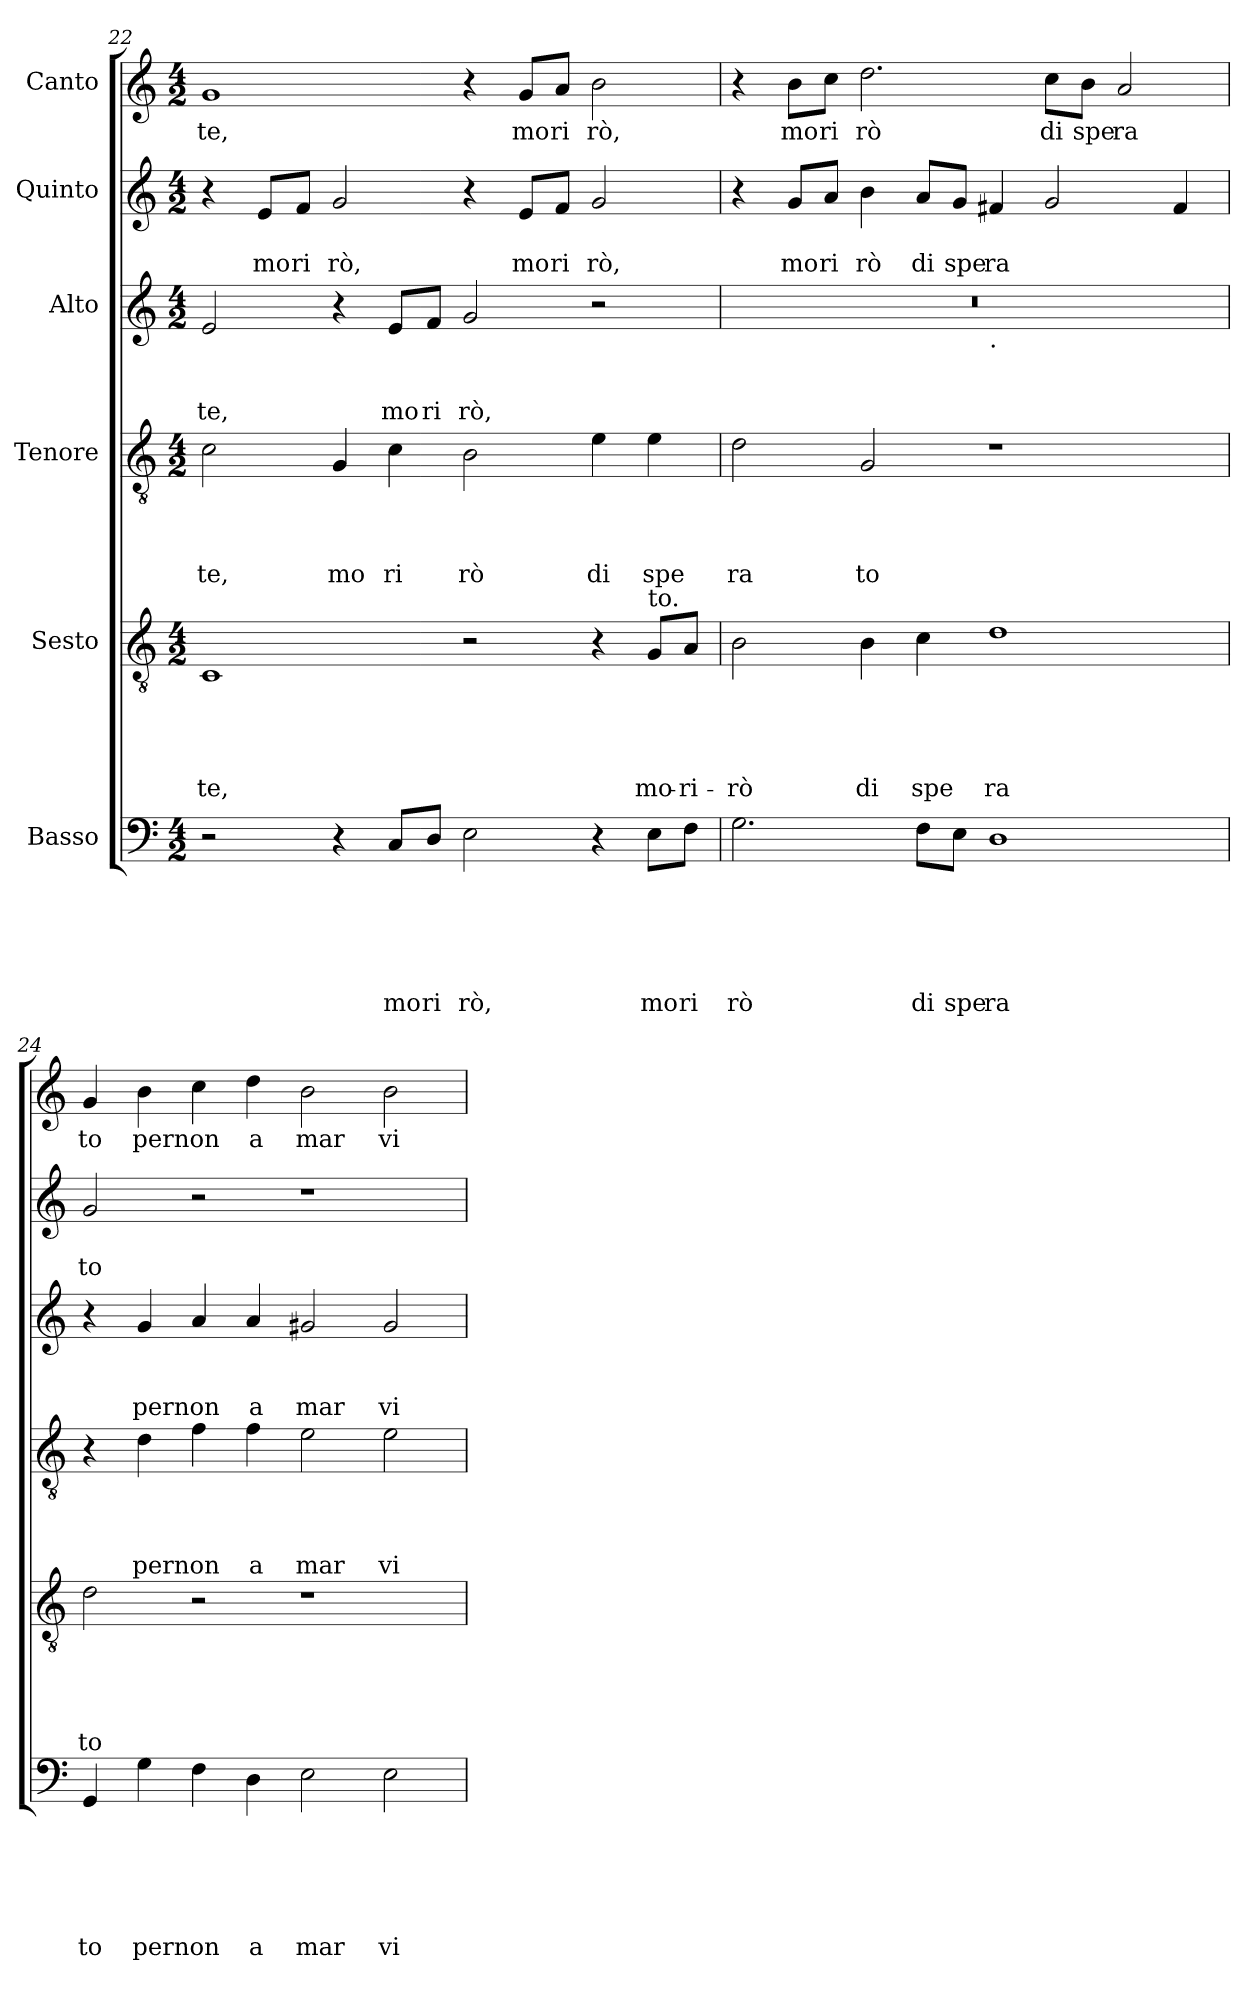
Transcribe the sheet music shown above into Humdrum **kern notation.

**kern	**text	**text	**text	**text	**text	**text	**kern	**text	**text	**text	**text	**text	**kern	**text	**text	**text	**text	**kern	**text	**text	**text	**kern	**text	**text	**kern	**text
*part6	*part6	*part6	*part6	*part6	*part6	*part6	*part5	*part5	*part5	*part5	*part5	*part5	*part4	*part4	*part4	*part4	*part4	*part3	*part3	*part3	*part3	*part2	*part2	*part2	*part1	*part1
*staff6	*staff6	*staff6	*staff6	*staff6	*staff6	*staff6	*staff5	*staff5	*staff5	*staff5	*staff5	*staff5	*staff4	*staff4	*staff4	*staff4	*staff4	*staff3	*staff3	*staff3	*staff3	*staff2	*staff2	*staff2	*staff1	*staff1
*I"Basso	*	*	*	*	*	*	*I"Sesto	*	*	*	*	*	*I"Tenore	*	*	*	*	*I"Alto	*	*	*	*I"Quinto	*	*	*I"Canto	*
*clefF4	*	*	*	*	*	*	*clefGv2	*	*	*	*	*	*clefGv2	*	*	*	*	*clefG2	*	*	*	*clefG2	*	*	*clefG2	*
*k[]	*	*	*	*	*	*	*k[]	*	*	*	*	*	*k[]	*	*	*	*	*k[]	*	*	*	*k[]	*	*	*k[]	*
*C:	*	*	*	*	*	*	*C:	*	*	*	*	*	*C:	*	*	*	*	*C:	*	*	*	*C:	*	*	*C:	*
*M4/2	*	*	*	*	*	*	*M4/2	*	*	*	*	*	*M4/2	*	*	*	*	*M4/2	*	*	*	*M4/2	*	*	*M4/2	*
=22	=22	=22	=22	=22	=22	=22	=22	=22	=22	=22	=22	=22	=22	=22	=22	=22	=22	=22	=22	=22	=22	=22	=22	=22	=22	=22
!	!	!	!	!	!	!	!	!	!	!	!	!LO:LY:b	!	!	!	!	!LO:LY:b	!	!	!	!LO:LY:b	!	!	!	!	!LO:LY:b
2r	.	.	.	.	.	.	1C	.	.	.	.	-te,	2c\	.	.	.	te,	2e/	.	.	te,	4r	.	.	1g	te,
!	!	!	!	!	!	!	!	!	!	!	!	!	!	!	!	!	!	!	!	!	!	!	!	!LO:LY:b	!	!
.	.	.	.	.	.	.	.	.	.	.	.	.	.	.	.	.	.	.	.	.	.	8e/L	.	mo	.	.
!	!	!	!	!	!	!	!	!	!	!	!	!	!	!	!	!	!	!	!	!	!	!	!	!LO:LY:b	!	!
.	.	.	.	.	.	.	.	.	.	.	.	.	.	.	.	.	.	.	.	.	.	8f/J	.	ri	.	.
!	!	!	!	!	!	!	!	!	!	!	!	!	!	!	!	!	!LO:LY:b	!	!	!	!	!	!	!LO:LY:b	!	!
4r	.	.	.	.	.	.	.	.	.	.	.	.	4G/	.	.	.	mo	4r	.	.	.	2g/	.	rò,	.	.
!	!	!	!	!	!	!LO:LY:b	!	!	!	!	!	!	!	!	!	!	!LO:LY:b	!	!	!	!LO:LY:b	!	!	!	!	!
8C/L	.	.	.	.	.	mo	.	.	.	.	.	.	4c\	.	.	.	ri	8e/L	.	.	mo	.	.	.	.	.
!	!	!	!	!	!	!LO:LY:b	!	!	!	!	!	!	!	!	!	!	!	!	!	!	!LO:LY:b	!	!	!	!	!
8D/J	.	.	.	.	.	ri	.	.	.	.	.	.	.	.	.	.	.	8f/J	.	.	ri	.	.	.	.	.
!	!	!	!	!	!	!LO:LY:b	!	!	!	!	!	!	!	!	!	!	!LO:LY:b	!	!	!	!LO:LY:b	!	!	!	!	!
2E\	.	.	.	.	.	rò,	2r	.	.	.	.	.	2B\	.	.	.	rò	2g/	.	.	rò,	4r	.	.	4r	.
!	!	!	!	!	!	!	!	!	!	!	!	!	!	!	!	!	!	!	!	!	!	!	!	!LO:LY:b	!	!LO:LY:b
.	.	.	.	.	.	.	.	.	.	.	.	.	.	.	.	.	.	.	.	.	.	8e/L	.	mo	8g/L	mo
!	!	!	!	!	!	!	!	!	!	!	!	!	!	!	!	!	!	!	!	!	!	!	!	!LO:LY:b	!	!LO:LY:b
.	.	.	.	.	.	.	.	.	.	.	.	.	.	.	.	.	.	.	.	.	.	8f/J	.	ri	8a/J	ri
!	!	!	!	!	!	!	!	!	!	!	!	!	!	!	!	!	!LO:LY:b	!	!	!	!	!	!	!LO:LY:b	!	!LO:LY:b
4r	.	.	.	.	.	.	4r	.	.	.	.	.	4e\	.	.	.	di	2r	.	.	.	2g/	.	rò,	2b\	rò,
!	!	!	!	!	!	!	!LO:TX:a:t=to.	!	!	!	!	!	!	!	!	!	!	!	!	!	!	!	!	!	!	!
!	!	!	!	!	!	!LO:LY:b	!	!	!	!	!	!LO:LY:b	!	!	!	!	!LO:LY:b	!	!	!	!	!	!	!	!	!
8E\L	.	.	.	.	.	mo	8G/L	.	.	.	.	mo-	4e\	.	.	.	spe	.	.	.	.	.	.	.	.	.
!	!	!	!	!	!	!LO:LY:b	!	!	!	!	!	!LO:LY:b	!	!	!	!	!	!	!	!	!	!	!	!	!	!
8F\J	.	.	.	.	.	ri	8A/J	.	.	.	.	-ri-	.	.	.	.	.	.	.	.	.	.	.	.	.	.
!!LO:PB:g=z
=23	=23	=23	=23	=23	=23	=23	=23	=23	=23	=23	=23	=23	=23	=23	=23	=23	=23	=23	=23	=23	=23	=23	=23	=23	=23	=23
!	!	!	!	!	!	!LO:LY:b	!	!	!	!	!	!LO:LY:b	!	!	!	!	!LO:LY:b	!	!	!	!	!	!	!	!	!
*	*	*	*	*	*	*	*	*	*	*	*	*	*	*	*	*	*	*^	*	*	*	*	*	*	*	*
2.G\	.	.	.	.	.	rò	2B\	.	.	.	.	-rò	2d\	.	.	.	ra	0r	1ryy	.	.	.	4r	.	.	4r	.
!	!	!	!	!	!	!	!	!	!	!	!	!	!	!	!	!	!	!	!	!	!	!	!	!	!LO:LY:b	!	!LO:LY:b
.	.	.	.	.	.	.	.	.	.	.	.	.	.	.	.	.	.	.	.	.	.	.	8g/L	.	mo	8b\L	mo
!	!	!	!	!	!	!	!	!	!	!	!	!	!	!	!	!	!	!	!	!	!	!	!	!	!LO:LY:b	!	!LO:LY:b
.	.	.	.	.	.	.	.	.	.	.	.	.	.	.	.	.	.	.	.	.	.	.	8a/J	.	ri	8cc\J	ri
!	!	!	!	!	!	!	!	!	!	!	!	!LO:LY:b	!	!	!	!	!LO:LY:b	!	!	!	!	!	!	!	!LO:LY:b	!	!LO:LY:b
.	.	.	.	.	.	.	4B\	.	.	.	.	di	2G/	.	.	.	to	.	.	.	.	.	4b\	.	rò	2.dd\	rò
!	!	!	!	!	!	!LO:LY:b	!	!	!	!	!	!LO:LY:b	!	!	!	!	!	!	!	!	!	!	!	!	!LO:LY:b	!	!
8F\L	.	.	.	.	.	di	4c\	.	.	.	.	spe	.	.	.	.	.	.	.	.	.	.	8a/L	.	di	.	.
!	!	!	!	!	!	!LO:LY:b	!	!	!	!	!	!	!	!	!	!	!	!	!	!	!	!	!	!	!LO:LY:b	!	!
8E\J	.	.	.	.	.	spe	.	.	.	.	.	.	.	.	.	.	.	.	.	.	.	.	8g/J	.	spe	.	.
!	!	!	!	!	!	!	!	!	!	!	!	!	!	!	!	!	!	!	!LO:TX:b:t=.	!	!	!	!	!	!	!	!
!	!	!	!	!	!	!LO:LY:b	!	!	!	!	!	!LO:LY:b	!	!	!	!	!	!	!	!	!	!	!	!	!LO:LY:b	!	!
1D	.	.	.	.	.	ra	1d	.	.	.	.	ra	1r	.	.	.	.	.	1ryy	.	.	.	4f#X/	.	ra	.	.
!	!	!	!	!	!	!	!	!	!	!	!	!	!	!	!	!	!	!	!	!	!	!	!	!	!	!	!LO:LY:b
.	.	.	.	.	.	.	.	.	.	.	.	.	.	.	.	.	.	.	.	.	.	.	2g/	.	.	8cc\L	di
!	!	!	!	!	!	!	!	!	!	!	!	!	!	!	!	!	!	!	!	!	!	!	!	!	!	!	!LO:LY:b
.	.	.	.	.	.	.	.	.	.	.	.	.	.	.	.	.	.	.	.	.	.	.	.	.	.	8b\J	spe
!	!	!	!	!	!	!	!	!	!	!	!	!	!	!	!	!	!	!	!	!	!	!	!	!	!	!	!LO:LY:b
.	.	.	.	.	.	.	.	.	.	.	.	.	.	.	.	.	.	.	.	.	.	.	.	.	.	2a/	ra
.	.	.	.	.	.	.	.	.	.	.	.	.	.	.	.	.	.	.	.	.	.	.	4f#/	.	.	.	.
=24	=24	=24	=24	=24	=24	=24	=24	=24	=24	=24	=24	=24	=24	=24	=24	=24	=24	=24	=24	=24	=24	=24	=24	=24	=24	=24	=24
!	!	!	!	!	!	!LO:LY:b	!	!	!	!	!	!LO:LY:b	!	!	!	!	!	!	!	!	!	!	!	!	!LO:LY:b	!	!LO:LY:b
*	*	*	*	*	*	*	*	*	*	*	*	*	*	*	*	*	*	*v	*v	*	*	*	*	*	*	*	*
4GG/	.	.	.	.	.	to	2d\	.	.	.	.	to	4r	.	.	.	.	4r	.	.	.	2g/	.	to	4g/	to
!	!	!	!	!	!	!LO:LY:b	!	!	!	!	!	!	!	!	!	!	!LO:LY:b	!	!	!	!LO:LY:b	!	!	!	!	!LO:LY:b
4G\	.	.	.	.	.	pernon	.	.	.	.	.	.	4d\	.	.	.	pernon	4g/	.	.	pernon	.	.	.	4b\	pernon
4F\	.	.	.	.	.	.	2r	.	.	.	.	.	4f\	.	.	.	.	4a/	.	.	.	2r	.	.	4cc\	.
!	!	!	!	!	!	!LO:LY:b	!	!	!	!	!	!	!	!	!	!	!LO:LY:b	!	!	!	!LO:LY:b	!	!	!	!	!LO:LY:b
4D\	.	.	.	.	.	a	.	.	.	.	.	.	4f\	.	.	.	a	4a/	.	.	a	.	.	.	4dd\	a
!	!	!	!	!	!	!LO:LY:b	!	!	!	!	!	!	!	!	!	!	!LO:LY:b	!	!	!	!LO:LY:b	!	!	!	!	!LO:LY:b
2E\	.	.	.	.	.	mar	1r	.	.	.	.	.	2e\	.	.	.	mar	2g#X/	.	.	mar	1r	.	.	2b\	mar
!	!	!	!	!	!	!LO:LY:b	!	!	!	!	!	!	!	!	!	!	!LO:LY:b	!	!	!	!LO:LY:b	!	!	!	!	!LO:LY:b
2E\	.	.	.	.	.	vi	.	.	.	.	.	.	2e\	.	.	.	vi	2g#/	.	.	vi	.	.	.	2b\	vi
=	=	=	=	=	=	=	=	=	=	=	=	=	=	=	=	=	=	=	=	=	=	=	=	=	=	=
*-	*-	*-	*-	*-	*-	*-	*-	*-	*-	*-	*-	*-	*-	*-	*-	*-	*-	*-	*-	*-	*-	*-	*-	*-	*-	*-
